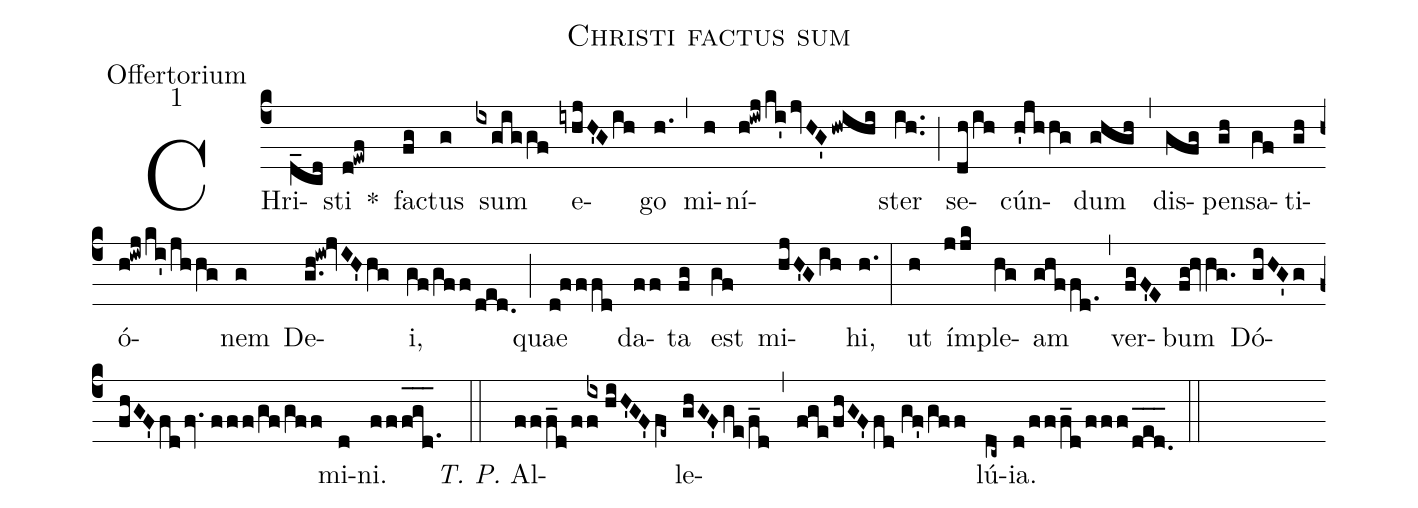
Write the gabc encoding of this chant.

name:Christi factus sum;
office-part:Offertorium;
mode:1;
%%
(c4) CHri(d_cd)sti(d!ewf) *() fa(fg)ctus(g) sum(ixgiggf) e(iyhjH'Gih)go(h.) (,) mi(h)ní(h!iwj/ki'jvHG'hwihi)ster(ih..) (;) se(dh/ih)cún(h'jhhg)dum(ghgh) (,) dis(gfg)pen(gh)sa(gf)ti(gh)ó(h!iwj/ki'/jhhg)nem(g) De(g.h!iw!jvIH'hg)i,(gf/gff/ded.) (;) quae(d!fffd) da(ff)ta(fg) est(gf) mi(hjH'Gih)hi,(h.) (:) ut(h) ím(jjk)ple(hg)am(ghffd.) (,) ver(fgF'E)bum(fg!hvhg.) Dó(giHG'g//fhGF'fdfv.//fff/gf/gff)mi(d)ni.(fff_[oh:h]g_[oh:h]d.1_[oh:h]) (::) <i>T. P.</i> Al(fff_d/f/[1]{ix}f//hiH'GF'fe~)le(ghGF'ge/f_d)(,)(fge/fhGF'fd//gf'/gff)lú(dc~){ia}.(d/fff_d/fff/d_[oh:h]e_[oh:h]d._[oh:h]) (::)
